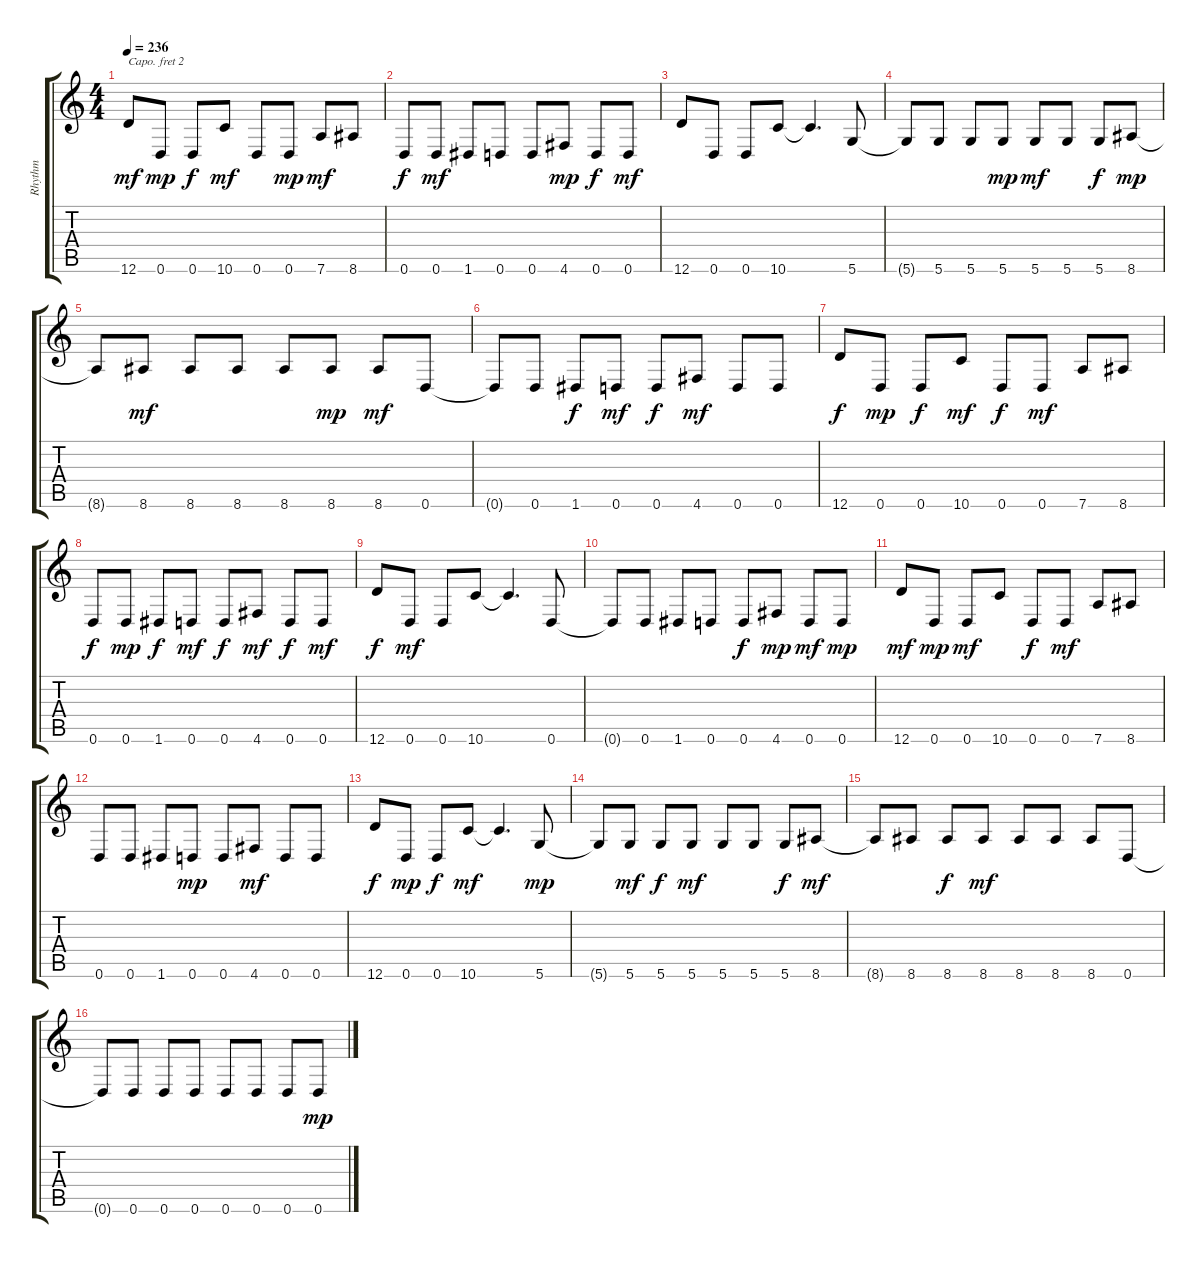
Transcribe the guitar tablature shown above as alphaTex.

\track ("Rhythm" "Rhythm") {instrument distortionguitar}
\staff {score tabs}
\capo 2
\tuning (D4 A3 F3 C3 G2 C2) {hide}
\ts (4 4)
\tempo 236
\clef g2
\ks c
12.6.8{dy mf} 0.6.8{dy mp} 0.6.8{dy f} 10.6.8{dy mf} 0.6.8 0.6.8{dy mp} 7.6.8{dy mf} 8.6.8 |
0.6.8{dy f} 0.6.8{dy mf} 1.6.8 0.6.8 0.6.8 4.6.8{dy mp} 0.6.8{dy f} 0.6.8{dy mf} |
12.6.8 0.6.8 0.6.8 10.6.8 10.6{t}.4{d} 5.6.8 |
5.6{t}.8 5.6.8 5.6.8 5.6.8{dy mp} 5.6.8{dy mf} 5.6.8 5.6.8{dy f} 8.6.8{dy mp} |
8.6{t}.8 8.6.8{dy mf} 8.6.8 8.6.8 8.6.8 8.6.8{dy mp} 8.6.8{dy mf} 0.6.8 |
0.6{t}.8 0.6.8 1.6.8{dy f} 0.6.8{dy mf} 0.6.8{dy f} 4.6.8{dy mf} 0.6.8 0.6.8 |
12.6.8{dy f} 0.6.8{dy mp} 0.6.8{dy f} 10.6.8{dy mf} 0.6.8{dy f} 0.6.8{dy mf} 7.6.8 8.6.8 |
0.6.8{dy f} 0.6.8{dy mp} 1.6.8{dy f} 0.6.8{dy mf} 0.6.8{dy f} 4.6.8{dy mf} 0.6.8{dy f} 0.6.8{dy mf} |
12.6.8{dy f} 0.6.8{dy mf} 0.6.8 10.6.8 10.6{t}.4{d} 0.6.8 |
0.6{t}.8 0.6.8 1.6.8 0.6.8 0.6.8{dy f} 4.6.8{dy mp} 0.6.8{dy mf} 0.6.8{dy mp} |
12.6.8{dy mf} 0.6.8{dy mp} 0.6.8{dy mf} 10.6.8 0.6.8{dy f} 0.6.8{dy mf} 7.6.8 8.6.8 |
0.6.8 0.6.8 1.6.8 0.6.8{dy mp} 0.6.8 4.6.8{dy mf} 0.6.8 0.6.8 |
12.6.8{dy f} 0.6.8{dy mp} 0.6.8{dy f} 10.6.8{dy mf} 10.6{t}.4{d} 5.6.8{dy mp} |
5.6{t}.8 5.6.8{dy mf} 5.6.8{dy f} 5.6.8{dy mf} 5.6.8 5.6.8 5.6.8{dy f} 8.6.8{dy mf} |
8.6{t}.8 8.6.8 8.6.8{dy f} 8.6.8{dy mf} 8.6.8 8.6.8 8.6.8 0.6.8 |
0.6{t}.8 0.6.8 0.6.8 0.6.8 0.6.8 0.6.8 0.6.8 0.6.8{dy mp}
